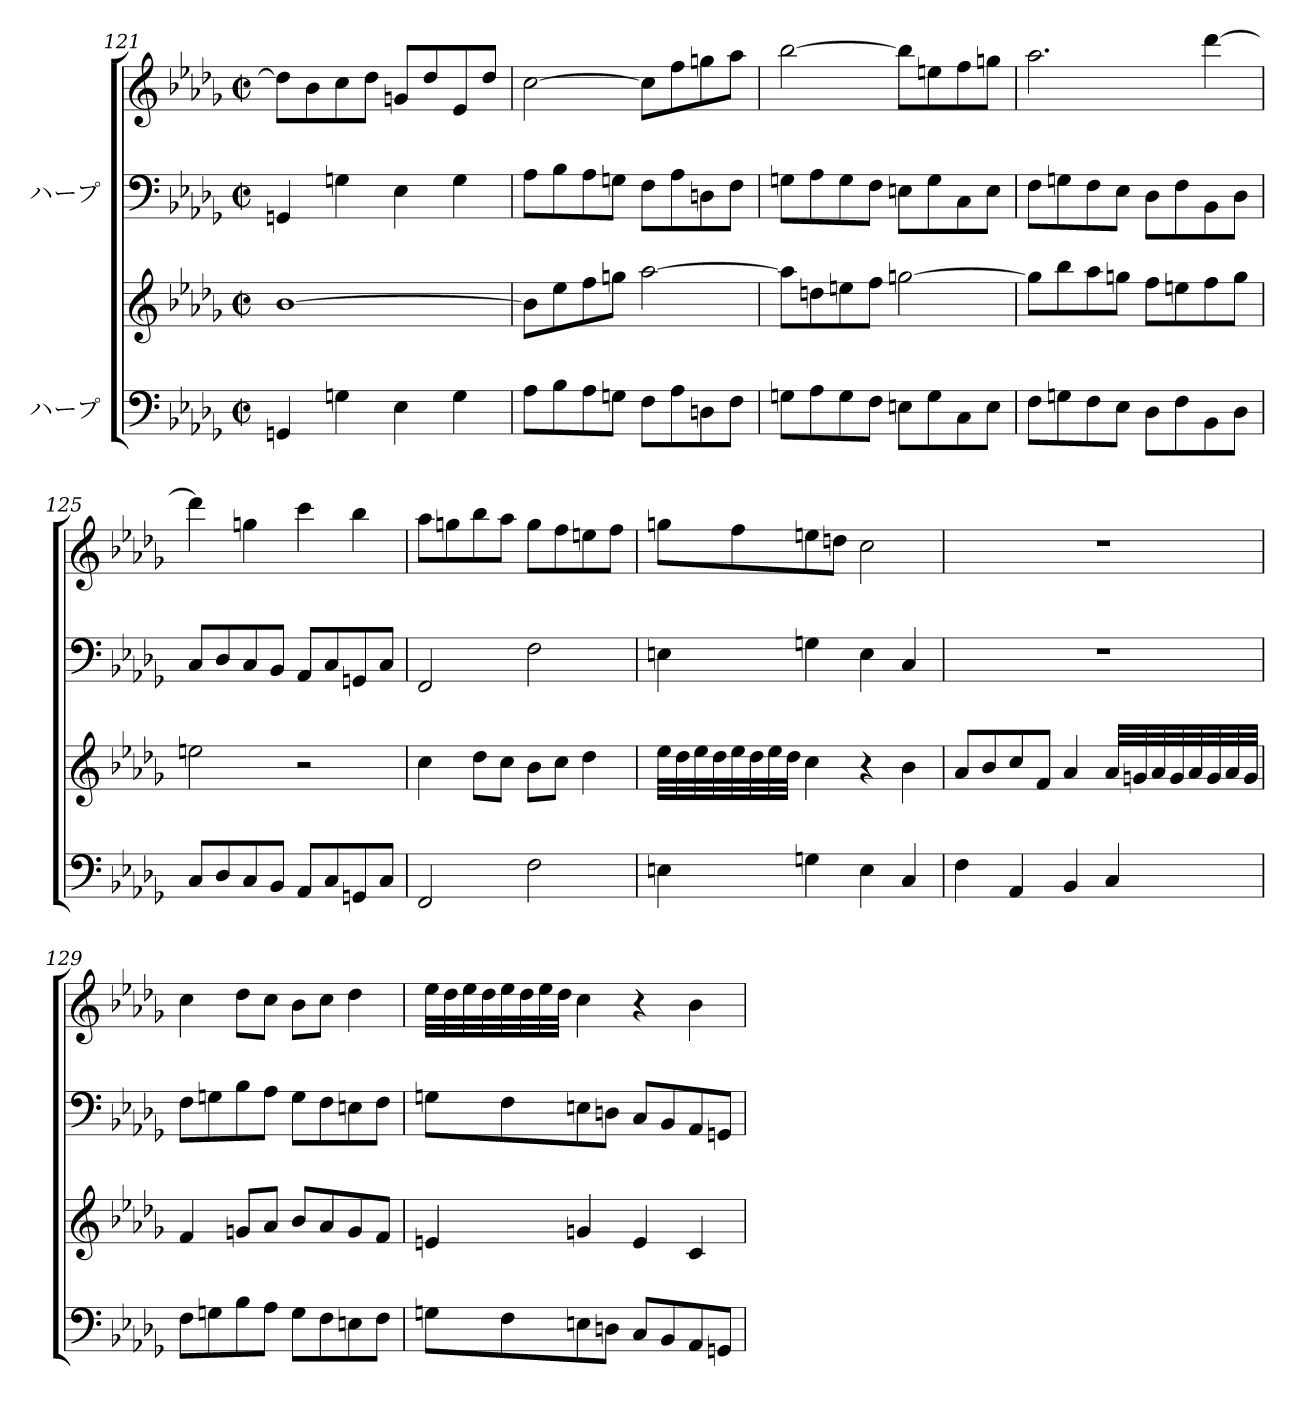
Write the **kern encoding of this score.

**kern	**kern	**kern	**kern
*part2	*part2	*part1	*part1
*staff4	*staff3	*staff2	*staff1
*I"ハープ	*	*I"ハープ	*
*clefF4	*clefG2	*clefF4	*clefG2
*k[b-e-a-d-g-]	*k[b-e-a-d-g-]	*k[b-e-a-d-g-]	*k[b-e-a-d-g-]
*M2/2	*M2/2	*M2/2	*M2/2
*met(c|)	*met(c|)	*met(c|)	*met(c|)
=121	=121	=121	=121
4GGn/	[1b-	4GGn/	8dd-\L]
.	.	.	8b-\
4Gn\	.	4Gn\	8cc\
.	.	.	8dd-\J
4E-\	.	4E-\	8gn/L
.	.	.	8dd-/
4G\	.	4G\	8e-/
.	.	.	8dd-/J
=122	=122	=122	=122
8A-\L	8b-\L]	8A-\L	[2cc\
8B-\	8ee-\	8B-\	.
8A-\	8ff\	8A-\	.
8Gn\J	8ggn\J	8Gn\J	.
8F\L	[2aa-\	8F\L	8cc\L]
8A-\	.	8A-\	8ff\
8Dn\	.	8Dn\	8ggn\
8F\J	.	8F\J	8aa-\J
!!LO:LB:g=z
=123	=123	=123	=123
8Gn\L	8aa-\L]	8Gn\L	[2bb-\
8A-\	8ddn\	8A-\	.
8G\	8een\	8G\	.
8F\J	8ff\J	8F\J	.
8En\L	[2ggn\	8En\L	8bb-\L]
8G\	.	8G\	8een\
8C\	.	8C\	8ff\
8E\J	.	8E\J	8ggn\J
=124	=124	=124	=124
8F\L	8gg\L]	8F\L	2.aa-\
8Gn\	8bb-\	8Gn\	.
8F\	8aa-\	8F\	.
8E-\J	8ggn\J	8E-\J	.
8D-\L	8ff\L	8D-\L	.
8F\	8een\	8F\	.
8BB-\	8ff\	8BB-\	[4ddd-\
8D-\J	8gg\J	8D-\J	.
=125	=125	=125	=125
8C/L	2een\	8C/L	4ddd-\]
8D-/	.	8D-/	.
8C/	.	8C/	4ggn\
8BB-/J	.	8BB-/J	.
8AA-/L	2r	8AA-/L	4ccc\
8C/	.	8C/	.
8GGn/	.	8GGn/	4bb-\
8C/J	.	8C/J	.
=126	=126	=126	=126
2FF/	4cc\	2FF/	8aa-\L
.	.	.	8ggn\
.	8dd-\L	.	8bb-\
.	8cc\J	.	8aa-\J
2F\	8b-\L	2F\	8gg\L
.	8cc\J	.	8ff\
.	4dd-\	.	8een\
.	.	.	8ff\J
!!LO:PB:g=z
=127	=127	=127	=127
4En\	32ee-\LLL	4En\	8ggn\L
.	32dd-\	.	.
.	32ee-\	.	.
.	32dd-\	.	.
.	32ee-\	.	8ff\
.	32dd-\	.	.
.	32ee-\	.	.
.	32dd-\JJJ	.	.
4Gn\	4cc\	4Gn\	8een\
.	.	.	8ddn\J
4E\	4r	4E\	2cc\
4C/	4b-\	4C/	.
=128	=128	=128	=128
4F\	8a-/L	1r	1r
.	8b-/	.	.
4AA-/	8cc/	.	.
.	8f/J	.	.
4BB-/	4a-/	.	.
4C/	32a-/LLL	.	.
.	32gn/	.	.
.	32a-/	.	.
.	32g/	.	.
.	32a-/	.	.
.	32g/	.	.
.	32a-/	.	.
.	32g/JJJ	.	.
=129	=129	=129	=129
8F\L	4f/	8F\L	4cc\
8Gn\	.	8Gn\	.
8B-\	8gn/L	8B-\	8dd-\L
8A-\J	8a-/J	8A-\J	8cc\J
8G\L	8b-/L	8G\L	8b-\L
8F\	8a-/	8F\	8cc\J
8En\	8g/	8En\	4dd-\
8F\J	8f/J	8F\J	.
!!LO:LB:g=z
=130	=130	=130	=130
8Gn\L	4en/	8Gn\L	32ee-\LLL
.	.	.	32dd-\
.	.	.	32ee-\
.	.	.	32dd-\
8F\	.	8F\	32ee-\
.	.	.	32dd-\
.	.	.	32ee-\
.	.	.	32dd-\JJJ
8En\	4gn/	8En\	4cc\
8Dn\J	.	8Dn\J	.
8C/L	4e/	8C/L	4r
8BB-/	.	8BB-/	.
8AA-/	4c/	8AA-/	4b-\
8GGn/J	.	8GGn/J	.
=	=	=	=
*-	*-	*-	*-
